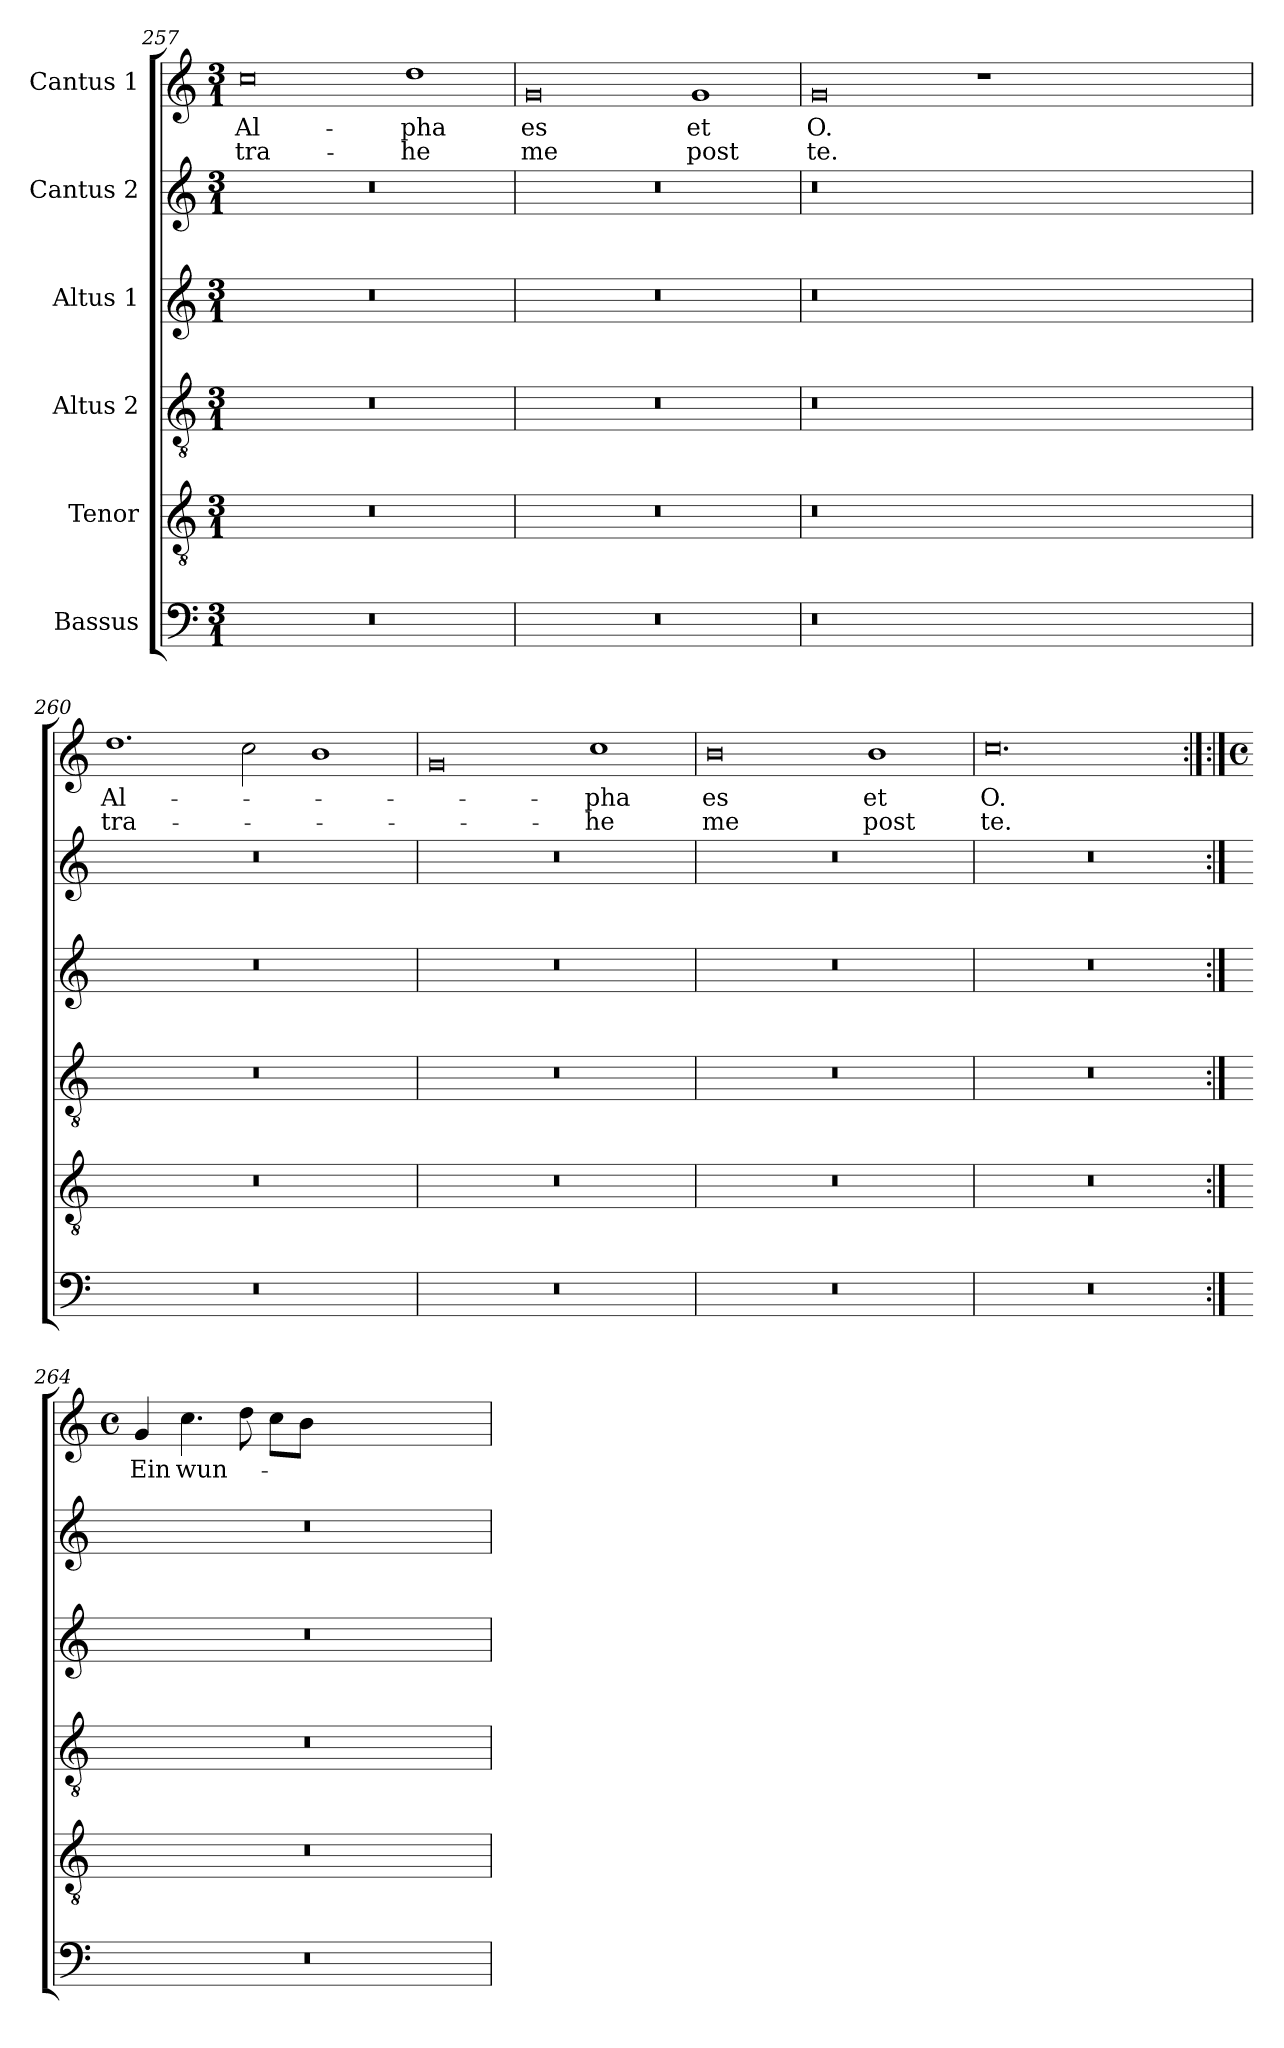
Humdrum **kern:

**kern	**kern	**kern	**kern	**kern	**kern	**text	**text
*part6	*part5	*part4	*part3	*part2	*part1	*part1	*part1
*staff6	*staff5	*staff4	*staff3	*staff2	*staff1	*staff1	*staff1
*I"Bassus	*I"Tenor	*I"Altus 2	*I"Altus 1	*I"Cantus 2	*I"Cantus 1	*	*
*clefF4	*clefGv2	*clefGv2	*clefG2	*clefG2	*clefG2	*	*
*M3/1	*M3/1	*M3/1	*M3/1	*M3/1	*M3/1	*	*
=257	=257	=257	=257	=257	=257	=257	=257
!	!	!	!	!	!	!LO:LY:b:cj	!LO:LY:b:cj
0.r	0.r	0.r	0.r	0.r	0cc	Al-	-tra-
!	!	!	!	!	!	!LO:LY:b:cj	!LO:LY:b:cj
.	.	.	.	.	1dd	-pha	he
=258	=258	=258	=258	=258	=258	=258	=258
!	!	!	!	!	!	!LO:LY:b:rj	!LO:LY:b:cj
0.r	0.r	0.r	0.r	0.r	0g	es	me
!	!	!	!	!	!	!LO:LY:b:cj	!LO:LY:b:cj
.	.	.	.	.	1g	et	post
!!LO:LB:g=z
=259	=259	=259	=259	=259	=259	=259	=259
!	!	!	!	!	!	!LO:LY:b:rj	!LO:LY:b:rj
0.r	0.r	0.r	0.r	0.r	0g	O.	te.
!	!	!	!	!	!LO:N:vis=1	!	!
.	.	.	.	.	0.r	.	.
0ryy	0ryy	0ryy	0ryy	0ryy	.	.	.
=260	=260	=260	=260	=260	=260	=260	=260
!	!	!	!	!	!	!LO:LY:b:cj	!LO:LY:b:cj
0.r	0.r	0.r	0.r	0.r	1.dd	Al-	-tra-
.	.	.	.	.	2cc\	.	.
.	.	.	.	.	1b	.	.
=261	=261	=261	=261	=261	=261	=261	=261
0.r	0.r	0.r	0.r	0.r	0g	.	.
!	!	!	!	!	!	!LO:LY:b:cj	!LO:LY:b:cj
.	.	.	.	.	1cc	-pha	he
=262	=262	=262	=262	=262	=262	=262	=262
!	!	!	!	!	!	!LO:LY:b:rj	!LO:LY:b:cj
0.r	0.r	0.r	0.r	0.r	0b	es	me
!	!	!	!	!	!	!LO:LY:b:cj	!LO:LY:b:cj
.	.	.	.	.	1b	et	post
=263	=263	=263	=263	=263	=263	=263	=263
!	!	!	!	!	!	!LO:LY:b:rj	!LO:LY:b:rj
0.r	0.r	0.r	0.r	0.r	0.cc	O.	te.
!!LO:PB:g=z
=264	=264	=264	=264	=264	=264:|!	=264:|!	=264:|!
*	*	*	*	*	*M4/4	*	*
*	*	*	*	*	*met(c)	*	*
!	!	!	!	!	!	!LO:LY:b:cj	!
0.r	0.r	0.r	0.r	0.r	4g/	Ein	.
!	!	!	!	!	!	!LO:LY:b:cj	!
.	.	.	.	.	4.cc\	wun-	.
.	.	.	.	.	8dd\	.	.
.	.	.	.	.	8cc\L	.	.
.	.	.	.	.	8b\J	.	.
.	.	.	.	.	0ryy	.	.
=	=	=	=	=	=	=	=
*-	*-	*-	*-	*-	*-	*-	*-
